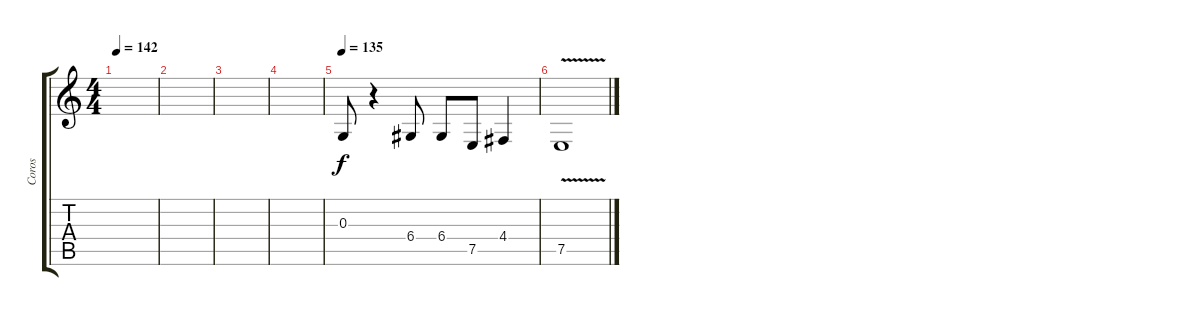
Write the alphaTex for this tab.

\track ("Coros" "Coros") {instrument voiceoohs}
\staff {score tabs}
\tuning (E4 B3 G3 D3 A2 E2) {hide}
\ts (4 4)
\tempo 142
\clef g2
\ks c
|
|
|
|
\tempo 135
0.3.8 r.4 6.4.8 6.4.8 7.5.8 4.4.4 |
7.5{v}.1{volume 0}
